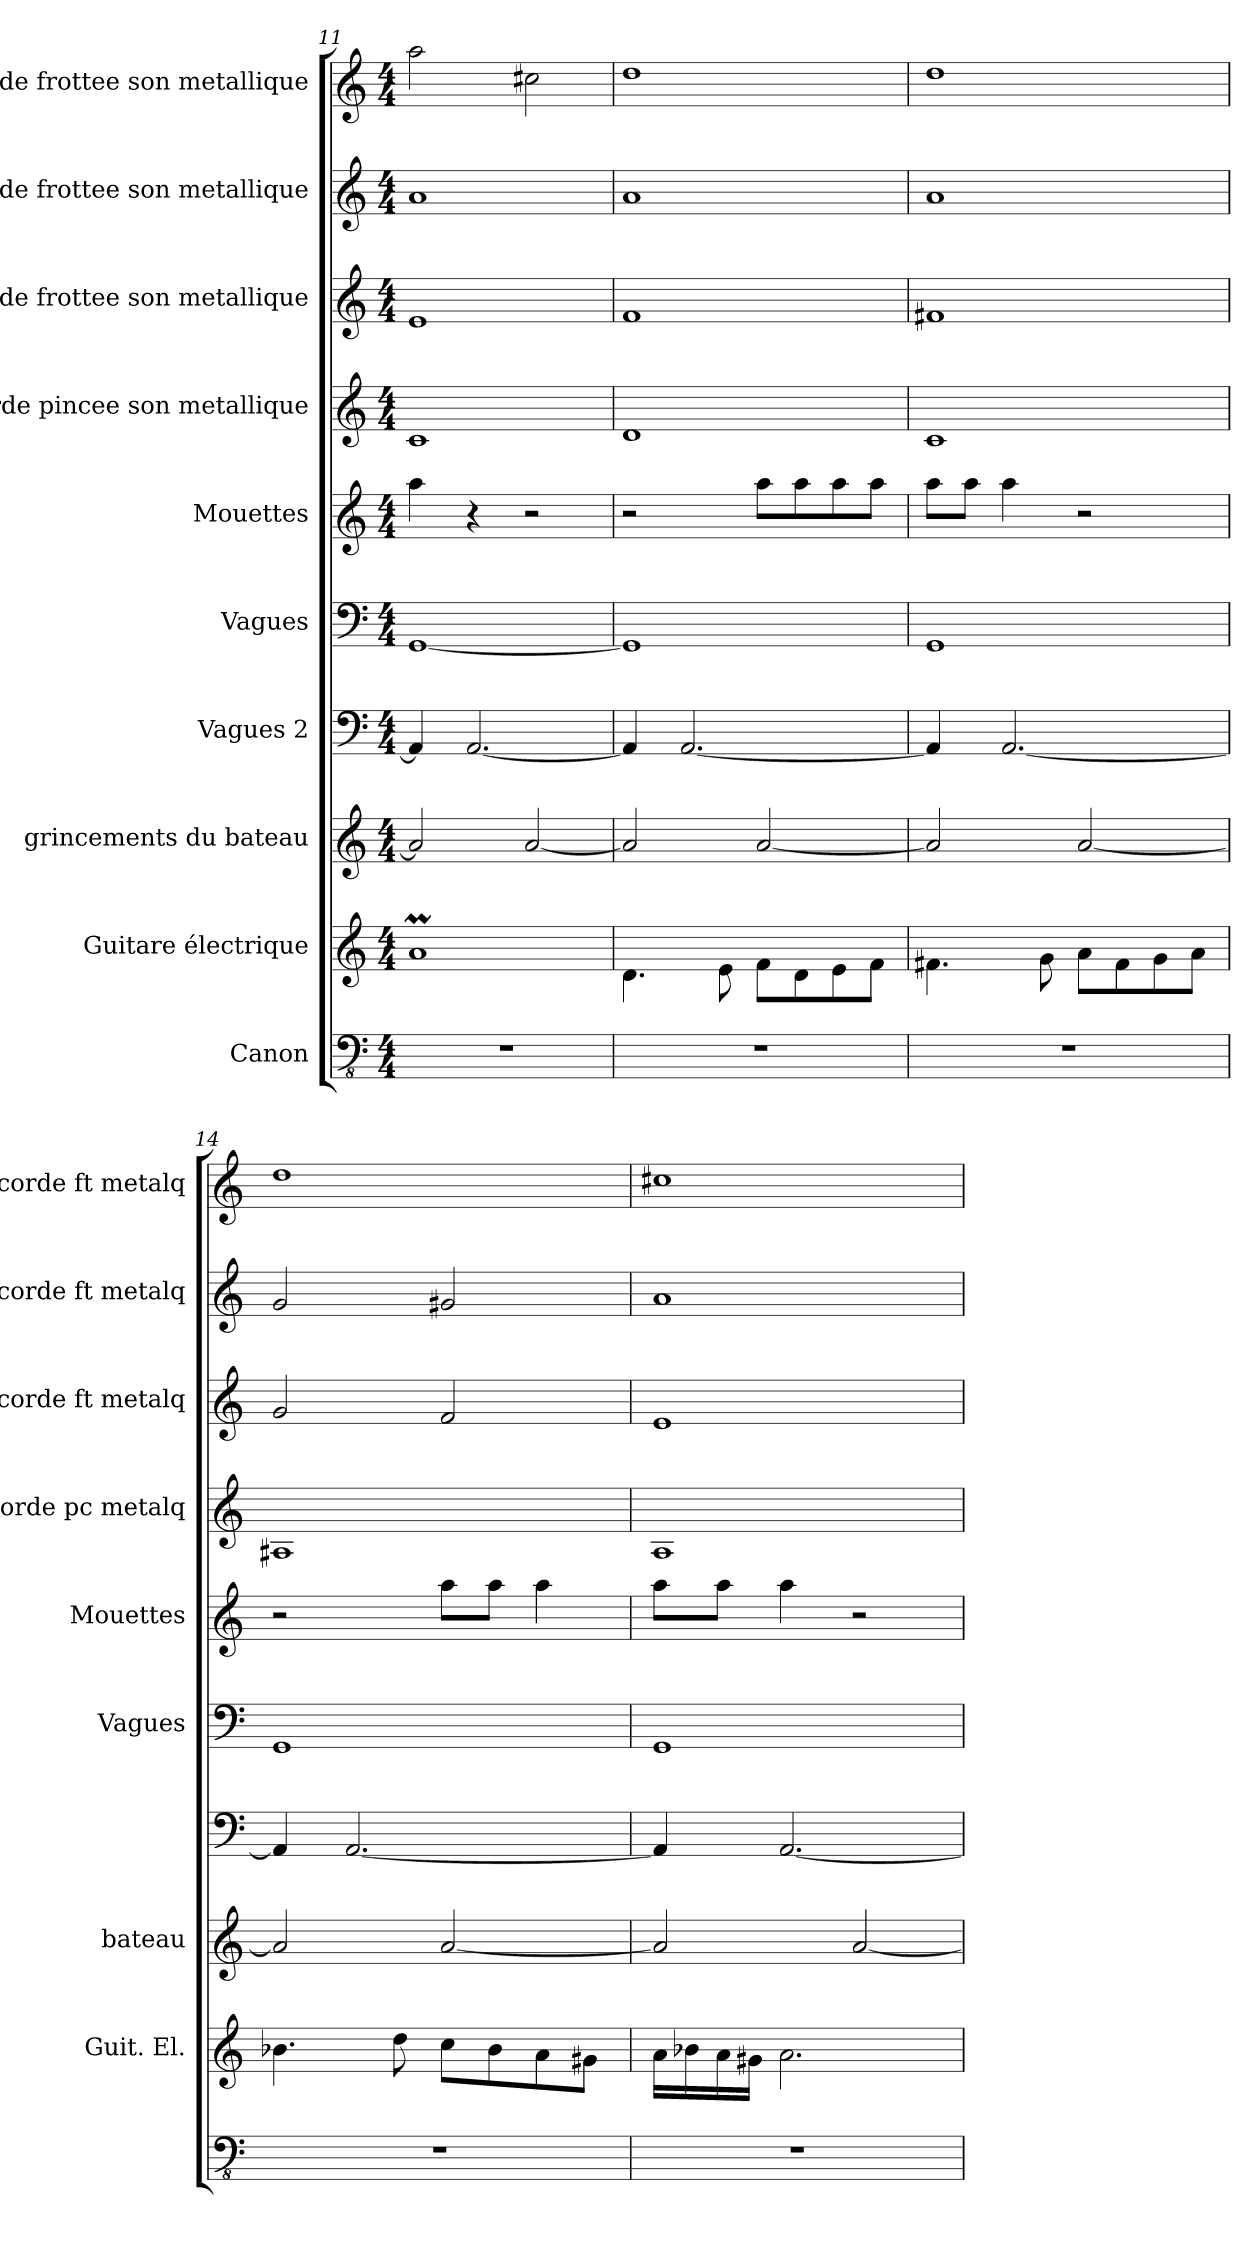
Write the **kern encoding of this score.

**kern	**kern	**kern	**kern	**kern	**kern	**kern	**kern	**kern	**kern
*part10	*part9	*part8	*part7	*part6	*part5	*part4	*part3	*part2	*part1
*staff10	*staff9	*staff8	*staff7	*staff6	*staff5	*staff4	*staff3	*staff2	*staff1
*I"Canon	*I"Guitare électrique	*I"grincements du bateau	*I"Vagues 2	*I"Vagues	*I"Mouettes	*I"corde pincee son metallique	*I"corde frottee son metallique	*I"corde frottee son metallique	*I"corde frottee  son metallique
*	*I'Guit. El.	*I'bateau	*	*I'Vagues	*I'Mouettes	*I'corde pc metalq	*I'corde ft metalq	*I'corde ft metalq	*I'corde ft metalq
*clefFv4	*clefG2	*clefG2	*clefF4	*clefF4	*clefG2	*clefG2	*clefG2	*clefG2	*clefG2
*k[]	*k[]	*k[]	*k[]	*k[]	*k[]	*k[]	*k[]	*k[]	*k[]
*M4/4	*M4/4	*M4/4	*M4/4	*M4/4	*M4/4	*M4/4	*M4/4	*M4/4	*M4/4
=11	=11	=11	=11	=11	=11	=11	=11	=11	=11
1r	1aM	2a/]	4AA/]	[1GG	4aa\	1c	1e	1a	2aa\
.	.	.	[2.AA/	.	4r	.	.	.	.
.	.	[2a/	.	.	2r	.	.	.	2cc#X\
=12	=12	=12	=12	=12	=12	=12	=12	=12	=12
1r	4.d\	2a/]	4AA/]	1GG]	2r	1d	1f	1a	1dd
.	.	.	[2.AA/	.	.	.	.	.	.
.	8e\	.	.	.	.	.	.	.	.
.	8f\L	[2a/	.	.	8aa\L	.	.	.	.
.	8d\	.	.	.	8aa\	.	.	.	.
.	8e\	.	.	.	8aa\	.	.	.	.
.	8f\J	.	.	.	8aa\J	.	.	.	.
=13	=13	=13	=13	=13	=13	=13	=13	=13	=13
1r	4.f#X\	2a/]	4AA/]	1GG	8aa\L	1c	1f#X	1a	1dd
.	.	.	.	.	8aa\J	.	.	.	.
.	.	.	[2.AA/	.	4aa\	.	.	.	.
.	8g\	.	.	.	.	.	.	.	.
.	8a\L	[2a/	.	.	2r	.	.	.	.
.	8f#\	.	.	.	.	.	.	.	.
.	8g\	.	.	.	.	.	.	.	.
.	8a\J	.	.	.	.	.	.	.	.
=14	=14	=14	=14	=14	=14	=14	=14	=14	=14
1r	4.b-X\	2a/]	4AA/]	1GG	2r	1A#X	2g/	2g/	1dd
.	.	.	[2.AA/	.	.	.	.	.	.
.	8dd\	.	.	.	.	.	.	.	.
.	8cc\L	[2a/	.	.	8aa\L	.	2f/	2g#X/	.
.	8b-\	.	.	.	8aa\J	.	.	.	.
.	8a\	.	.	.	4aa\	.	.	.	.
.	8g#X\J	.	.	.	.	.	.	.	.
=15	=15	=15	=15	=15	=15	=15	=15	=15	=15
1r	16a\LL	2a/]	4AA/]	1GG	8aa\L	1A	1e	1a	1cc#X
.	16b-X\	.	.	.	.	.	.	.	.
.	16a\	.	.	.	8aa\J	.	.	.	.
.	16g#X\JJ	.	.	.	.	.	.	.	.
.	2.a\	.	[2.AA/	.	4aa\	.	.	.	.
.	.	[2a/	.	.	2r	.	.	.	.
=	=	=	=	=	=	=	=	=	=
*-	*-	*-	*-	*-	*-	*-	*-	*-	*-
